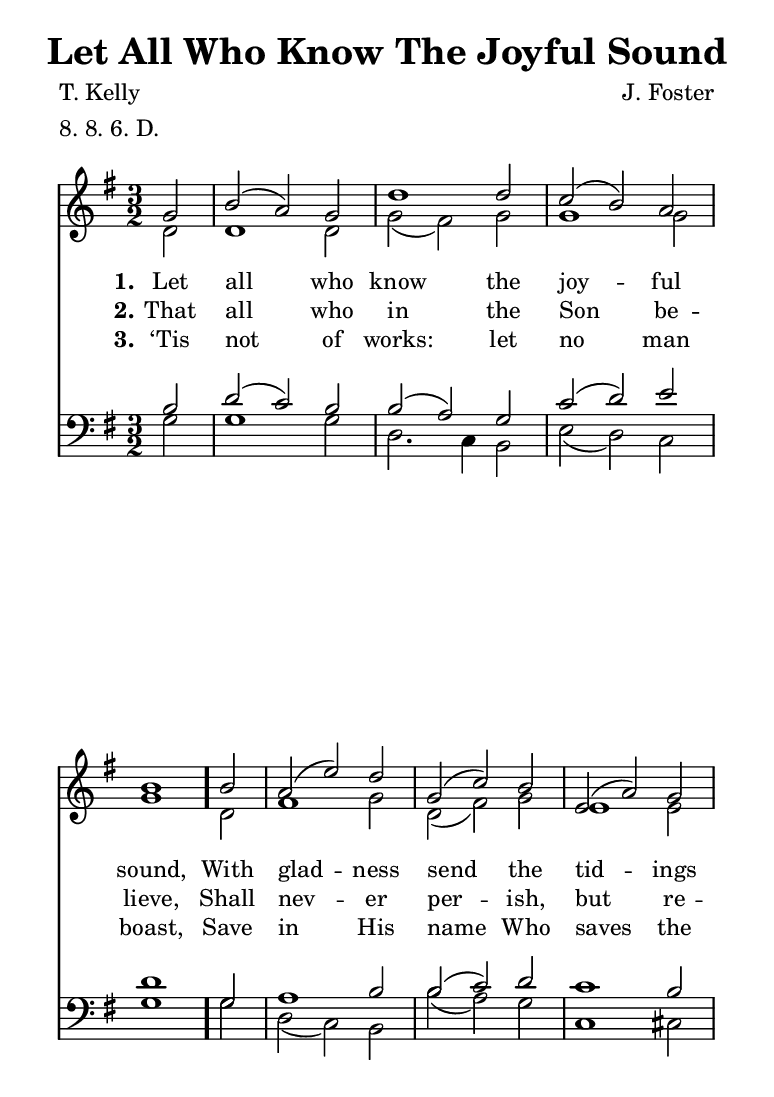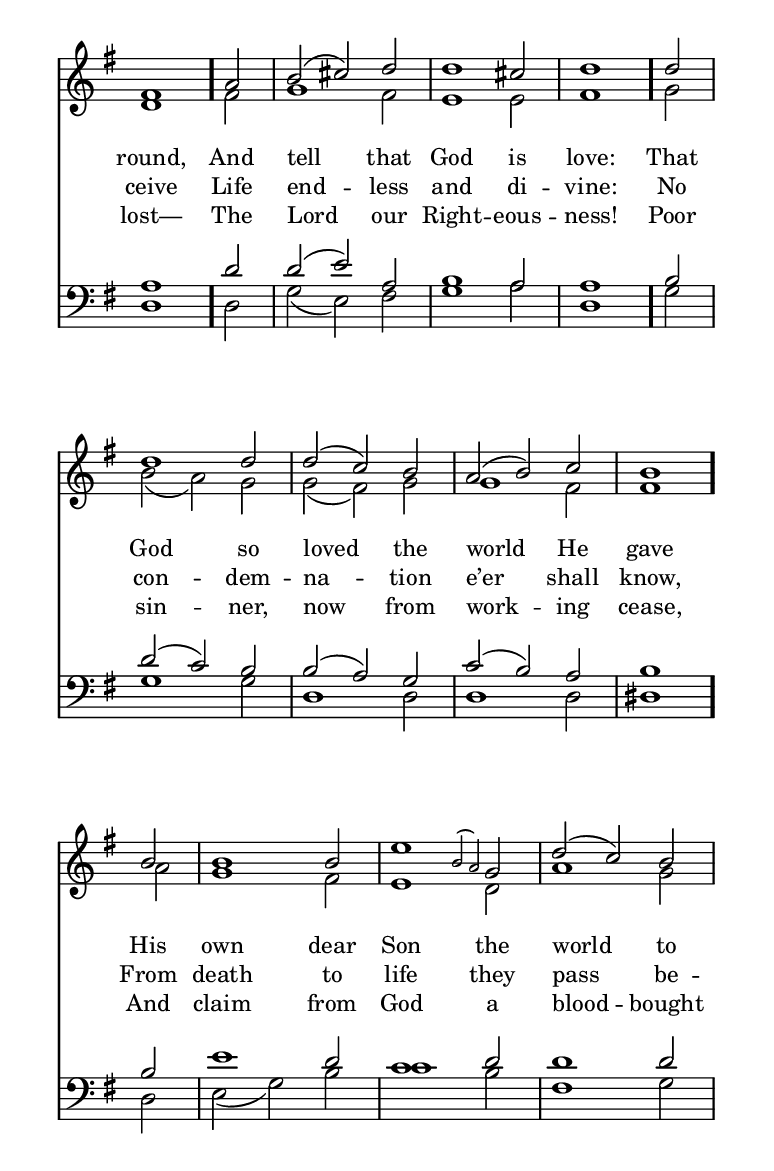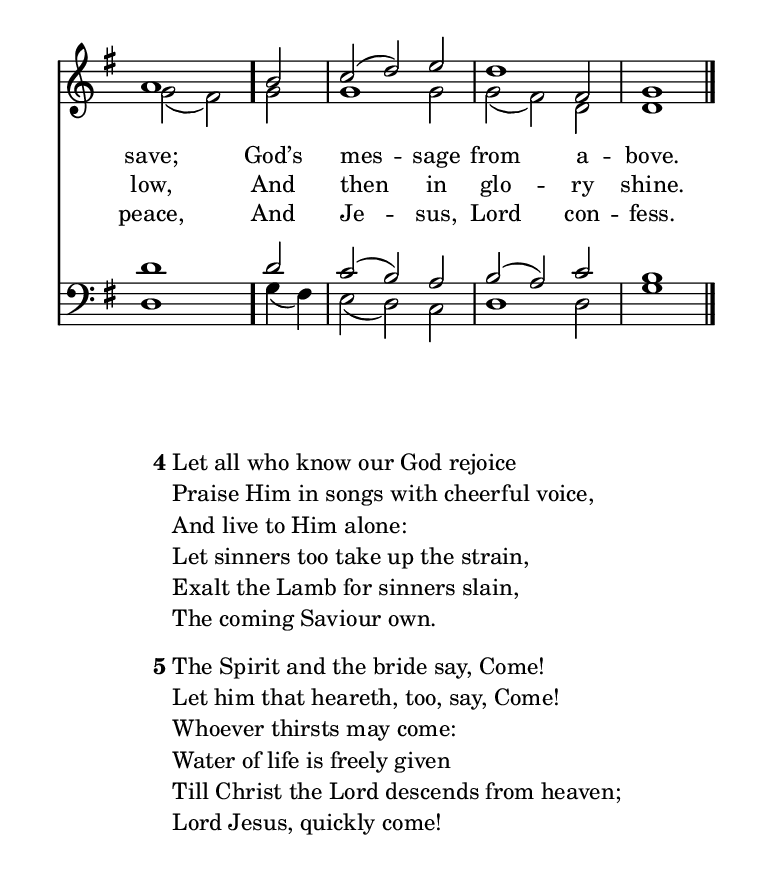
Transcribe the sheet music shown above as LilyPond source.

\include "common/global.ily"
\paper {
  \include "common/paper.ily"
  %ragged-bottom = ##t
  %ragged-last-bottom = ##t
  %systems-per-page = ##f
  %page-count = ##f
}

\header{
  hymnnumber = "100"
  title = "Let All Who Know The Joyful Sound"
  tunename = "Pembroke"
  meter = "8. 8. 6. D."
  poet = "T. Kelly"
  composer = "J. Foster"
  %copyright = ""
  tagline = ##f
}

% for fermata in MIDI
ta = { \tempo 2=100 }
tb = { \tempo 2=50 }

global = {
  \include "common/overrides.ily"
  \override Staff.TimeSignature.style = #'()
  \time 3/2
  \override Score.MetronomeMark.transparent = ##t % hide all fermata changes too
  \ta
  \key g \major
  \partial 2
  \autoBeamOff
}

notesSoprano = {
\global
\relative c'' {

  g2 | b( a) g | d'1 d2 | c( b) a | b1
  b2 | a( e') d | g,( c) b | e,( a) g | fis1
  a2 | b( cis) d | d1 cis2 | d1
  d2 | d1 d2 | d( c) b | a( b) c | b1
  b2 | b1 b2 | e1 \grace { b2( a2) } g2 | d'( c) b | a1
  b2 | c( d) e | d1 fis,2 | g1

  \bar "|."

}
}

notesAlto = {
\global
\relative e' {

  d2 | d1 d2 | g( fis) g | g1 g2 | g1
  d2 | fis1 g2 | d( fis) g | e1 e2 | d1
  fis2 | g1 fis2 | e1 e2 | fis1
  g2 | b( a) g | g( fis) g | g1 fis2 | fis1
  a2 | g1 fis2 | e1 d2 | a'1 g2 | g( fis)
  g2 | g1 g2 | g( fis) d | d1

}
}

notesTenor = {
\global
\relative a {

  b2 | d( c) b | b( a) g | c( d) e | d1
  g,2 | a1 b2 | b(c) d | c1 b2 | a1
  d2 | d( e) a, | b1 a2 | a1
  b2 | d( c) b | b( a) g | c( b) a | b1
  b2 | e1 d2 | c1 d2 | d1 d2 | d1
  d2 | c( b) a | b( a) c | b1

}
}

notesBass = {
\global
\relative f {

  g2 | g1 g2 | d2. c4 b2 | e( d) c | g'1
  g2 | d( c) b | b'( a) g | c,1 cis2 | d1
  d2 | g( e) fis | g1 a2 | d,1
  g2 | g1 g2 | d1 d2 | d1 d2 | dis1
  dis2 | e( g) b | c1 b2 | fis1 g2 | d1
  g4( fis4) | e2( d) c | d1 d2 | g1

}
}

wordsA = \lyricmode {
\set stanza = "1."

Let all who know the joy -- ful sound, \bar "."
With glad -- ness send the tid -- ings round, \bar "."
And tell that God is love: \bar "."
That God so loved the world He gave \bar "."
His own dear Son the world to save; \bar "."
God’s mes -- sage from a -- bove. \bar "."

}

wordsB = \lyricmode {
\set stanza = "2."

That all who in the Son be -- lieve,
Shall nev -- er per -- ish, but re -- ceive
Life end -- less and di -- vine:
No con -- dem -- na -- tion e’er shall know,
From death to life they pass be -- low,
And then in glo -- ry shine.

}

wordsC = \lyricmode {
\set stanza = "3."

‘Tis not of works: let no man boast,
Save in His name Who saves the lost—
The Lord our Right -- eous -- ness!
Poor sin -- ner, now from work -- ing cease,
And claim from God a blood -- bought peace,
And Je -- sus, Lord con -- fess.

}

wordsD = \markuplist {

\line { Let all who know our God rejoice }
\line { Praise Him in songs with cheerful voice, }
\line { And live to Him alone: }
\line { Let sinners too take up the strain, }
\line { Exalt the Lamb for sinners slain, }
\line { The coming Saviour own. }

}

wordsE = \markuplist {

\line { The Spirit and the bride say, Come! }
\line { Let him that heareth, too, say, Come! }
\line { Whoever thirsts may come: }
\line { Water of life is freely given }
\line { Till Christ the Lord descends from heaven; }
\line { Lord Jesus, quickly come! }

}

\score {
  \context ChoirStaff <<
    \context Staff = upper <<
      \set ChoirStaff.systemStartDelimiter = #'SystemStartBar
      \context Voice  = sopranos { \voiceOne << \notesSoprano >> }
      \context Voice  = altos { \voiceTwo << \notesAlto >> }
      \context Lyrics = one   \lyricsto sopranos \wordsA
      \context Lyrics = two   \lyricsto sopranos \wordsB
      \context Lyrics = three \lyricsto sopranos \wordsC
    >>
    \context Staff = men <<
      \clef bass
      \context Voice  = tenors { \voiceOne << \notesTenor >> }
      \context Voice  = basses { \voiceTwo << \notesBass >> }
    >>
  >>
  \layout {
    \include "common/layout.ily"
  }
  \midi{
    \include "common/midi.ily"
  }
}

\noPageBreak

\markup { \fill-line { \column {
  \line{ \bold 4 \column { \wordsD } } \combine \null \vspace #0.4
  \line{ \bold 5 \column { \wordsE } } \combine \null \vspace #0.4
} } }

\pageBreak

\version "2.18.0"  % necessary for upgrading to future LilyPond versions.

% vi:set et ts=2 sw=2 ai nocindent syntax=lilypond:
